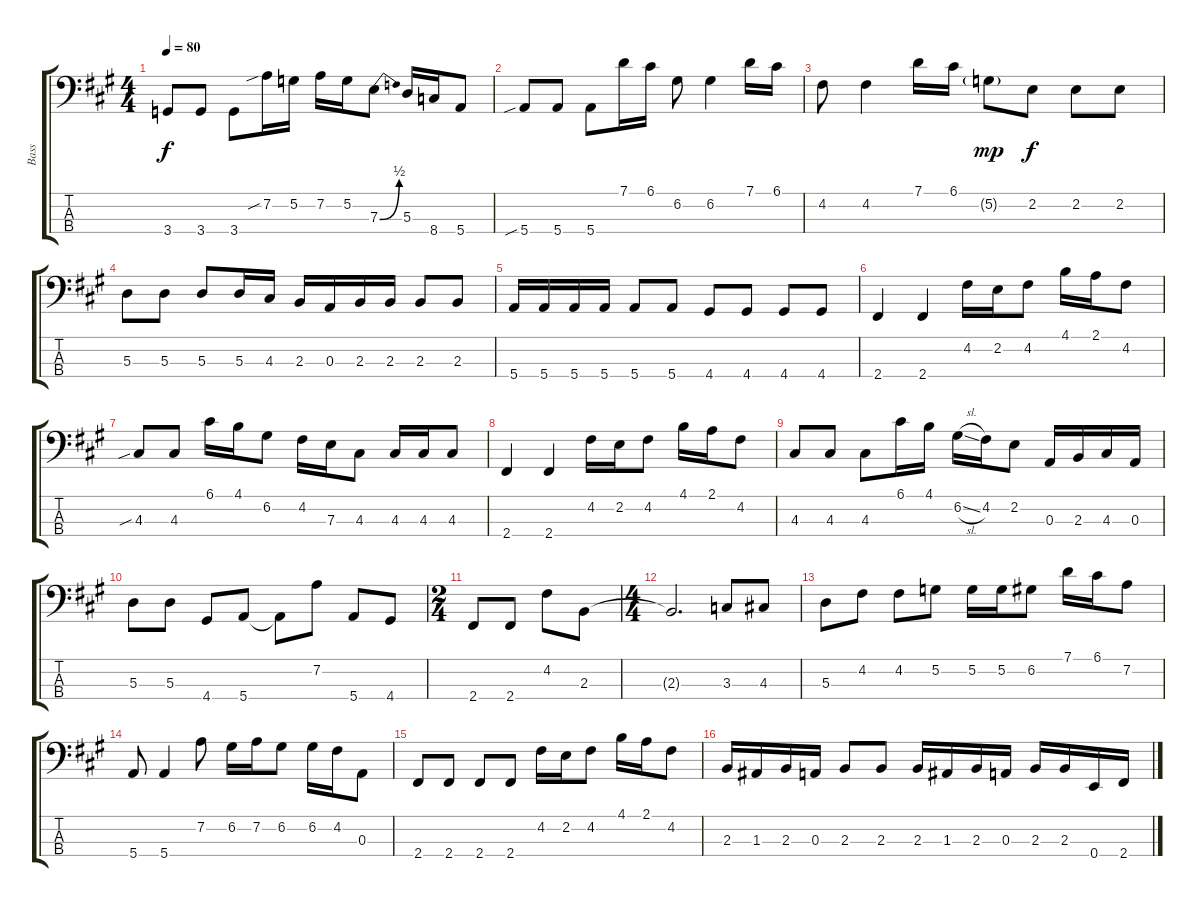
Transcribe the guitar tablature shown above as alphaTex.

\track ("Bass" "Bass") {instrument electricbasspick}
\staff {score tabs}
\tuning (G2 D2 A1 E1) {hide}
\ts (4 4)
\tempo 80
\clef f4
\ks a
3.4.8{dy f} 3.4.8 3.4.8 7.2{sib}.16 5.2.16 7.2.16 5.2.16 7.3{be (bend 0 0 60 2)}.8 5.3.16 8.4.16 5.4.8 |
5.4{sib}.8 5.4.8 5.4.8 7.1.16 6.1.16 6.2.8 6.2.4 7.1.16 6.1.16 |
4.2.8 4.2.4 7.1.16 6.1.16 5.2{g}.8{dy mp} 2.2.8{dy f} 2.2.8 2.2.8 |
5.3.8 5.3.8 5.3.8 5.3.16 4.3.16 2.3.16 0.3.16 2.3.16 2.3.16 2.3.8 2.3.8 |
5.4.16 5.4.16 5.4.16 5.4.16 5.4.8 5.4.8 4.4.8 4.4.8 4.4.8 4.4.8 |
2.4.4 2.4.4 4.2.16 2.2.16 4.2.8 4.1.16 2.1.16 4.2.8 |
4.3{sib}.8 4.3.8 6.1.16 4.1.16 6.2.8 4.2.16 7.3.16 4.3.8 4.3.16 4.3.16 4.3.8 |
2.4.4 2.4.4 4.2.16 2.2.16 4.2.8 4.1.16 2.1.16 4.2.8 |
4.3.8 4.3.8 4.3.8 6.1.16 4.1.16 6.2{sl}.16 4.2.16 2.2.8 0.3.16 2.3.16 4.3.16 0.3.16 |
5.3.8 5.3.8 4.4.8 5.4.8 5.4{t}.8 7.2.8 5.4.8 4.4.8 |
\ts (2 4)
2.4.8 2.4.8 4.2.8 2.3.8 |
\ts (4 4)
2.3{t}.2{d} 3.3.8 4.3.8 |
5.3.8 4.2.8 4.2.8 5.2.8 5.2.16 5.2.16 6.2.8 7.1.16 6.1.16 7.2.8 |
5.4.8 5.4.4 7.2.8 6.2.16 7.2.16 6.2.8 6.2.16 4.2.16 0.3.8 |
2.4.8 2.4.8 2.4.8 2.4.8 4.2.16 2.2.16 4.2.8 4.1.16 2.1.16 4.2.8 |
2.3.16 1.3.16 2.3.16 0.3.16 2.3.8 2.3.8 2.3.16 1.3.16 2.3.16 0.3.16 2.3.16 2.3.16 0.4.16 2.4.16
